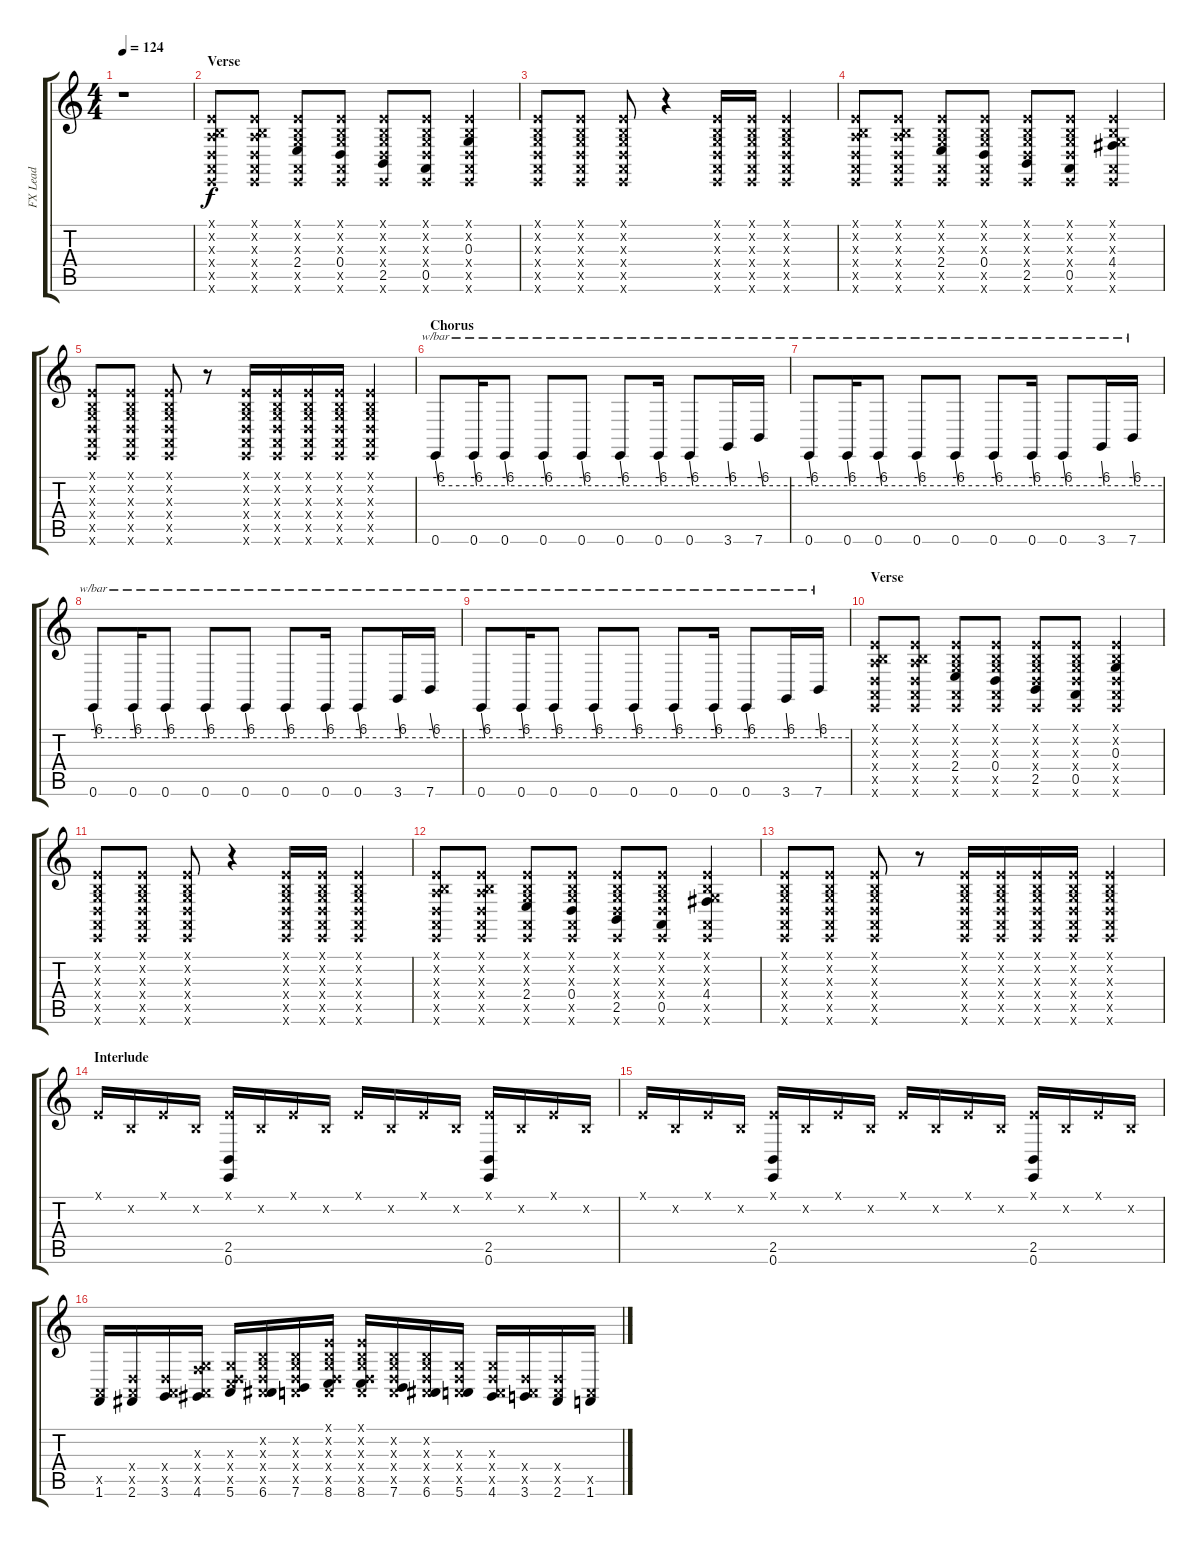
\track ("FX Lead" "FX Lead") {instrument electricgrandpiano}
\staff {score tabs}
\tuning (E4 B3 G3 D3 A2 E2) {hide}
\ts (4 4)
\tempo 124
\clef g2
\ks c
r.1{dy f instrument electricgrandpiano} |
\section ("" "Verse")
(0.1{x} 0.2{x} 2.3{x} 0.4{x} 0.5{x} 0.6{x}).8 (0.1{x} 0.2{x} 2.3{x} 0.4{x} 0.5{x} 0.6{x}).8 (0.1{x} 0.2{x} 0.3{x} 2.4 0.5{x} 0.6{x}).8 (0.1{x} 0.2{x} 0.3{x} 0.4 0.5{x} 0.6{x}).8 (0.1{x} 0.2{x} 0.3{x} 0.4{x} 2.5 0.6{x}).8 (0.1{x} 0.2{x} 0.3{x} 0.4{x} 0.5 0.6{x}).8 (0.1{x} 0.2{x} 0.3 0.4{x} 0.5{x} 0.6{x}).4 |
(0.1{x} 0.2{x} 0.3{x} 0.4{x} 0.5{x} 0.6{x}).8 (0.1{x} 0.2{x} 0.3{x} 0.4{x} 0.5{x} 0.6{x}).8 (0.1{x} 0.2{x} 0.3{x} 0.4{x} 0.5{x} 0.6{x}).8 r.4 (0.1{x} 0.2{x} 0.3{x} 0.4{x} 0.5{x} 0.6{x}).16 (0.1{x} 0.2{x} 0.3{x} 0.4{x} 0.5{x} 0.6{x}).16 (0.1{x} 0.2{x} 0.3{x} 0.4{x} 0.5{x} 0.6{x}).4 |
(0.1{x} 0.2{x} 2.3{x} 0.4{x} 0.5{x} 0.6{x}).8 (0.1{x} 0.2{x} 2.3{x} 0.4{x} 0.5{x} 0.6{x}).8 (0.1{x} 0.2{x} 0.3{x} 2.4 0.5{x} 0.6{x}).8 (0.1{x} 0.2{x} 0.3{x} 0.4 0.5{x} 0.6{x}).8 (0.1{x} 0.2{x} 0.3{x} 0.4{x} 2.5 0.6{x}).8 (0.1{x} 0.2{x} 0.3{x} 0.4{x} 0.5 0.6{x}).8 (0.1{x} 0.2{x} 0.3{x} 4.4 0.5{x} 0.6{x}).4 |
(0.1{x} 0.2{x} 0.3{x} 0.4{x} 0.5{x} 0.6{x}).8 (0.1{x} 0.2{x} 0.3{x} 0.4{x} 0.5{x} 0.6{x}).8 (0.1{x} 0.2{x} 0.3{x} 0.4{x} 0.5{x} 0.6{x}).8 r.8 (0.1{x} 0.2{x} 0.3{x} 0.4{x} 0.5{x} 0.6{x}).16 (0.1{x} 0.2{x} 0.3{x} 0.4{x} 0.5{x} 0.6{x}).16 (0.1{x} 0.2{x} 0.3{x} 0.4{x} 0.5{x} 0.6{x}).16 (0.1{x} 0.2{x} 0.3{x} 0.4{x} 0.5{x} 0.6{x}).16 (0.1{x} 0.2{x} 0.3{x} 0.4{x} 0.5{x} 0.6{x}).4 |
\section ("" "Chorus")
0.6.8{tbe (custom default 0 0 5 -24 60 -24)} 0.6.16{tbe (custom default 0 0 5 -24 60 -24)} 0.6.8{tbe (custom default 0 0 5 -24 60 -24)} 0.6.8{tbe (custom default 0 0 5 -24 60 -24)} 0.6.8{tbe (custom default 0 0 5 -24 60 -24)} 0.6.8{tbe (custom default 0 0 5 -24 60 -24)} 0.6.16{tbe (custom default 0 0 5 -24 60 -24)} 0.6.8{tbe (custom default 0 0 5 -24 60 -24)} 3.6.16{tbe (custom default 0 0 5 -24 60 -24)} 7.6.16{tbe (custom default 0 0 5 -24 60 -24)} |
0.6.8{tbe (custom default 0 0 5 -24 60 -24)} 0.6.16{tbe (custom default 0 0 5 -24 60 -24)} 0.6.8{tbe (custom default 0 0 5 -24 60 -24)} 0.6.8{tbe (custom default 0 0 5 -24 60 -24)} 0.6.8{tbe (custom default 0 0 5 -24 60 -24)} 0.6.8{tbe (custom default 0 0 5 -24 60 -24)} 0.6.16{tbe (custom default 0 0 5 -24 60 -24)} 0.6.8{tbe (custom default 0 0 5 -24 60 -24)} 3.6.16{tbe (custom default 0 0 5 -24 60 -24)} 7.6.16{tbe (custom default 0 0 5 -24 60 -24)} |
0.6.8{tbe (custom default 0 0 5 -24 60 -24)} 0.6.16{tbe (custom default 0 0 5 -24 60 -24)} 0.6.8{tbe (custom default 0 0 5 -24 60 -24)} 0.6.8{tbe (custom default 0 0 5 -24 60 -24)} 0.6.8{tbe (custom default 0 0 5 -24 60 -24)} 0.6.8{tbe (custom default 0 0 5 -24 60 -24)} 0.6.16{tbe (custom default 0 0 5 -24 60 -24)} 0.6.8{tbe (custom default 0 0 5 -24 60 -24)} 3.6.16{tbe (custom default 0 0 5 -24 60 -24)} 7.6.16{tbe (custom default 0 0 5 -24 60 -24)} |
0.6.8{tbe (custom default 0 0 5 -24 60 -24)} 0.6.16{tbe (custom default 0 0 5 -24 60 -24)} 0.6.8{tbe (custom default 0 0 5 -24 60 -24)} 0.6.8{tbe (custom default 0 0 5 -24 60 -24)} 0.6.8{tbe (custom default 0 0 5 -24 60 -24)} 0.6.8{tbe (custom default 0 0 5 -24 60 -24)} 0.6.16{tbe (custom default 0 0 5 -24 60 -24)} 0.6.8{tbe (custom default 0 0 5 -24 60 -24)} 3.6.16{tbe (custom default 0 0 5 -24 60 -24)} 7.6.16{tbe (custom default 0 0 5 -24 60 -24)} |
\section ("" "Verse")
(0.1{x} 0.2{x} 2.3{x} 0.4{x} 0.5{x} 0.6{x}).8 (0.1{x} 0.2{x} 2.3{x} 0.4{x} 0.5{x} 0.6{x}).8 (0.1{x} 0.2{x} 0.3{x} 2.4 0.5{x} 0.6{x}).8 (0.1{x} 0.2{x} 0.3{x} 0.4 0.5{x} 0.6{x}).8 (0.1{x} 0.2{x} 0.3{x} 0.4{x} 2.5 0.6{x}).8 (0.1{x} 0.2{x} 0.3{x} 0.4{x} 0.5 0.6{x}).8 (0.1{x} 0.2{x} 0.3 0.4{x} 0.5{x} 0.6{x}).4 |
(0.1{x} 0.2{x} 0.3{x} 0.4{x} 0.5{x} 0.6{x}).8 (0.1{x} 0.2{x} 0.3{x} 0.4{x} 0.5{x} 0.6{x}).8 (0.1{x} 0.2{x} 0.3{x} 0.4{x} 0.5{x} 0.6{x}).8 r.4 (0.1{x} 0.2{x} 0.3{x} 0.4{x} 0.5{x} 0.6{x}).16 (0.1{x} 0.2{x} 0.3{x} 0.4{x} 0.5{x} 0.6{x}).16 (0.1{x} 0.2{x} 0.3{x} 0.4{x} 0.5{x} 0.6{x}).4 |
(0.1{x} 0.2{x} 2.3{x} 0.4{x} 0.5{x} 0.6{x}).8 (0.1{x} 0.2{x} 2.3{x} 0.4{x} 0.5{x} 0.6{x}).8 (0.1{x} 0.2{x} 0.3{x} 2.4 0.5{x} 0.6{x}).8 (0.1{x} 0.2{x} 0.3{x} 0.4 0.5{x} 0.6{x}).8 (0.1{x} 0.2{x} 0.3{x} 0.4{x} 2.5 0.6{x}).8 (0.1{x} 0.2{x} 0.3{x} 0.4{x} 0.5 0.6{x}).8 (0.1{x} 0.2{x} 0.3{x} 4.4 0.5{x} 0.6{x}).4 |
(0.1{x} 0.2{x} 0.3{x} 0.4{x} 0.5{x} 0.6{x}).8 (0.1{x} 0.2{x} 0.3{x} 0.4{x} 0.5{x} 0.6{x}).8 (0.1{x} 0.2{x} 0.3{x} 0.4{x} 0.5{x} 0.6{x}).8 r.8 (0.1{x} 0.2{x} 0.3{x} 0.4{x} 0.5{x} 0.6{x}).16 (0.1{x} 0.2{x} 0.3{x} 0.4{x} 0.5{x} 0.6{x}).16 (0.1{x} 0.2{x} 0.3{x} 0.4{x} 0.5{x} 0.6{x}).16 (0.1{x} 0.2{x} 0.3{x} 0.4{x} 0.5{x} 0.6{x}).16 (0.1{x} 0.2{x} 0.3{x} 0.4{x} 0.5{x} 0.6{x}).4 |
\section ("" "Interlude")
0.1{x}.16 0.2{x}.16 0.1{x}.16 0.2{x}.16 (0.1{x} 2.5 0.6).16 0.2{x}.16 0.1{x}.16 0.2{x}.16 0.1{x}.16 0.2{x}.16 0.1{x}.16 0.2{x}.16 (0.1{x} 2.5 0.6).16 0.2{x}.16 0.1{x}.16 0.2{x}.16 |
0.1{x}.16 0.2{x}.16 0.1{x}.16 0.2{x}.16 (0.1{x} 2.5 0.6).16 0.2{x}.16 0.1{x}.16 0.2{x}.16 0.1{x}.16 0.2{x}.16 0.1{x}.16 0.2{x}.16 (0.1{x} 2.5 0.6).16 0.2{x}.16 0.1{x}.16 0.2{x}.16 |
(0.5{x} 1.6).16 (0.4{x} 0.5{x} 2.6).16 (0.4{x} 0.5{x} 3.6).16 (0.3{x} 3.4{x} 0.5{x} 4.6).16 (0.3{x} 0.4{x} 3.5{x} 5.6).16 (0.2{x} 0.3{x} 0.4{x} 0.5{x} 6.6).16 (0.2{x} 0.3{x} 0.4{x} 0.5{x} 7.6).16 (0.1{x} 0.2{x} 0.3{x} 0.4{x} 0.5{x} 8.6).16 (0.1{x} 0.2{x} 0.3{x} 0.4{x} 0.5{x} 8.6).16 (0.2{x} 0.3{x} 0.4{x} 0.5{x} 7.6).16 (0.2{x} 0.3{x} 0.4{x} 0.5{x} 6.6).16 (0.3{x} 0.4{x} 0.5{x} 5.6).16 (0.3{x} 0.4{x} 0.5{x} 4.6).16 (0.4{x} 0.5{x} 3.6).16 (0.4{x} 0.5{x} 2.6).16 (0.5{x} 1.6).16
